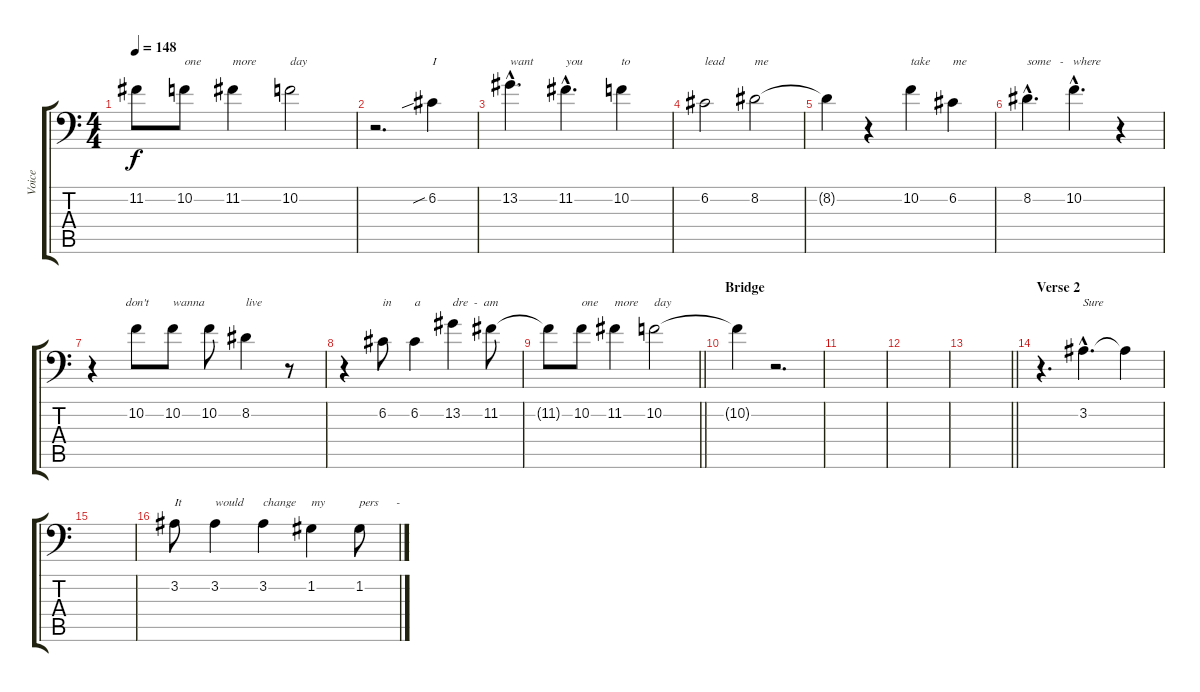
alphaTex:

\track ("Voice" "Voice") {instrument cello}
\staff {score tabs}
\tuning (C4 G3 Eb3 Bb2 F2 Bb1) {hide}
\ts (4 4)
\tempo 148
\clef f4
\ks c
11.2{t}.8{dy f} 10.2.8{txt "one"} 11.2.4{txt "more"} 10.2.2{txt "day"} |
r.2{d} 6.2{sib}.4{txt "I"} |
13.2{hac}.4{d txt "want"} 11.2{hac}.4{d txt "you"} 10.2.4{txt "to"} |
6.2.2{txt "lead"} 8.2.2{txt "me"} |
8.2{t}.4 r.4 10.2.4{txt "take"} 6.2.4{txt "me"} |
8.2{hac}.4{d txt "some   -   where"} 10.2{hac}.4{d} r.4 |
r.4{txt "           don't"} 10.2.8 10.2.8{txt "wanna"} 10.2.8 8.2.4{txt "live"} r.8 |
r.4 6.2.8{txt "in"} 6.2.4{txt "a"} 13.2.4{txt "dre  -  am"} 11.2.8 |
\barLineRight lightlight
11.2{t}.8 10.2.8{txt "one"} 11.2.4{txt "more"} 10.2.2{txt "day"} |
\section ("" "Bridge")
10.2{t}.4 r.2{d} |
|
|
\barLineRight lightlight
|
\section ("" "Verse 2")
r.4{d} 3.2{hac}.4{d txt "Sure"} 3.2{t}.4 |
|
3.2.8{txt "It"} 3.2.4{txt "would"} 3.2.4{txt "change"} 1.2.4{txt "my"} 1.2.8{txt "pers      -  "}
